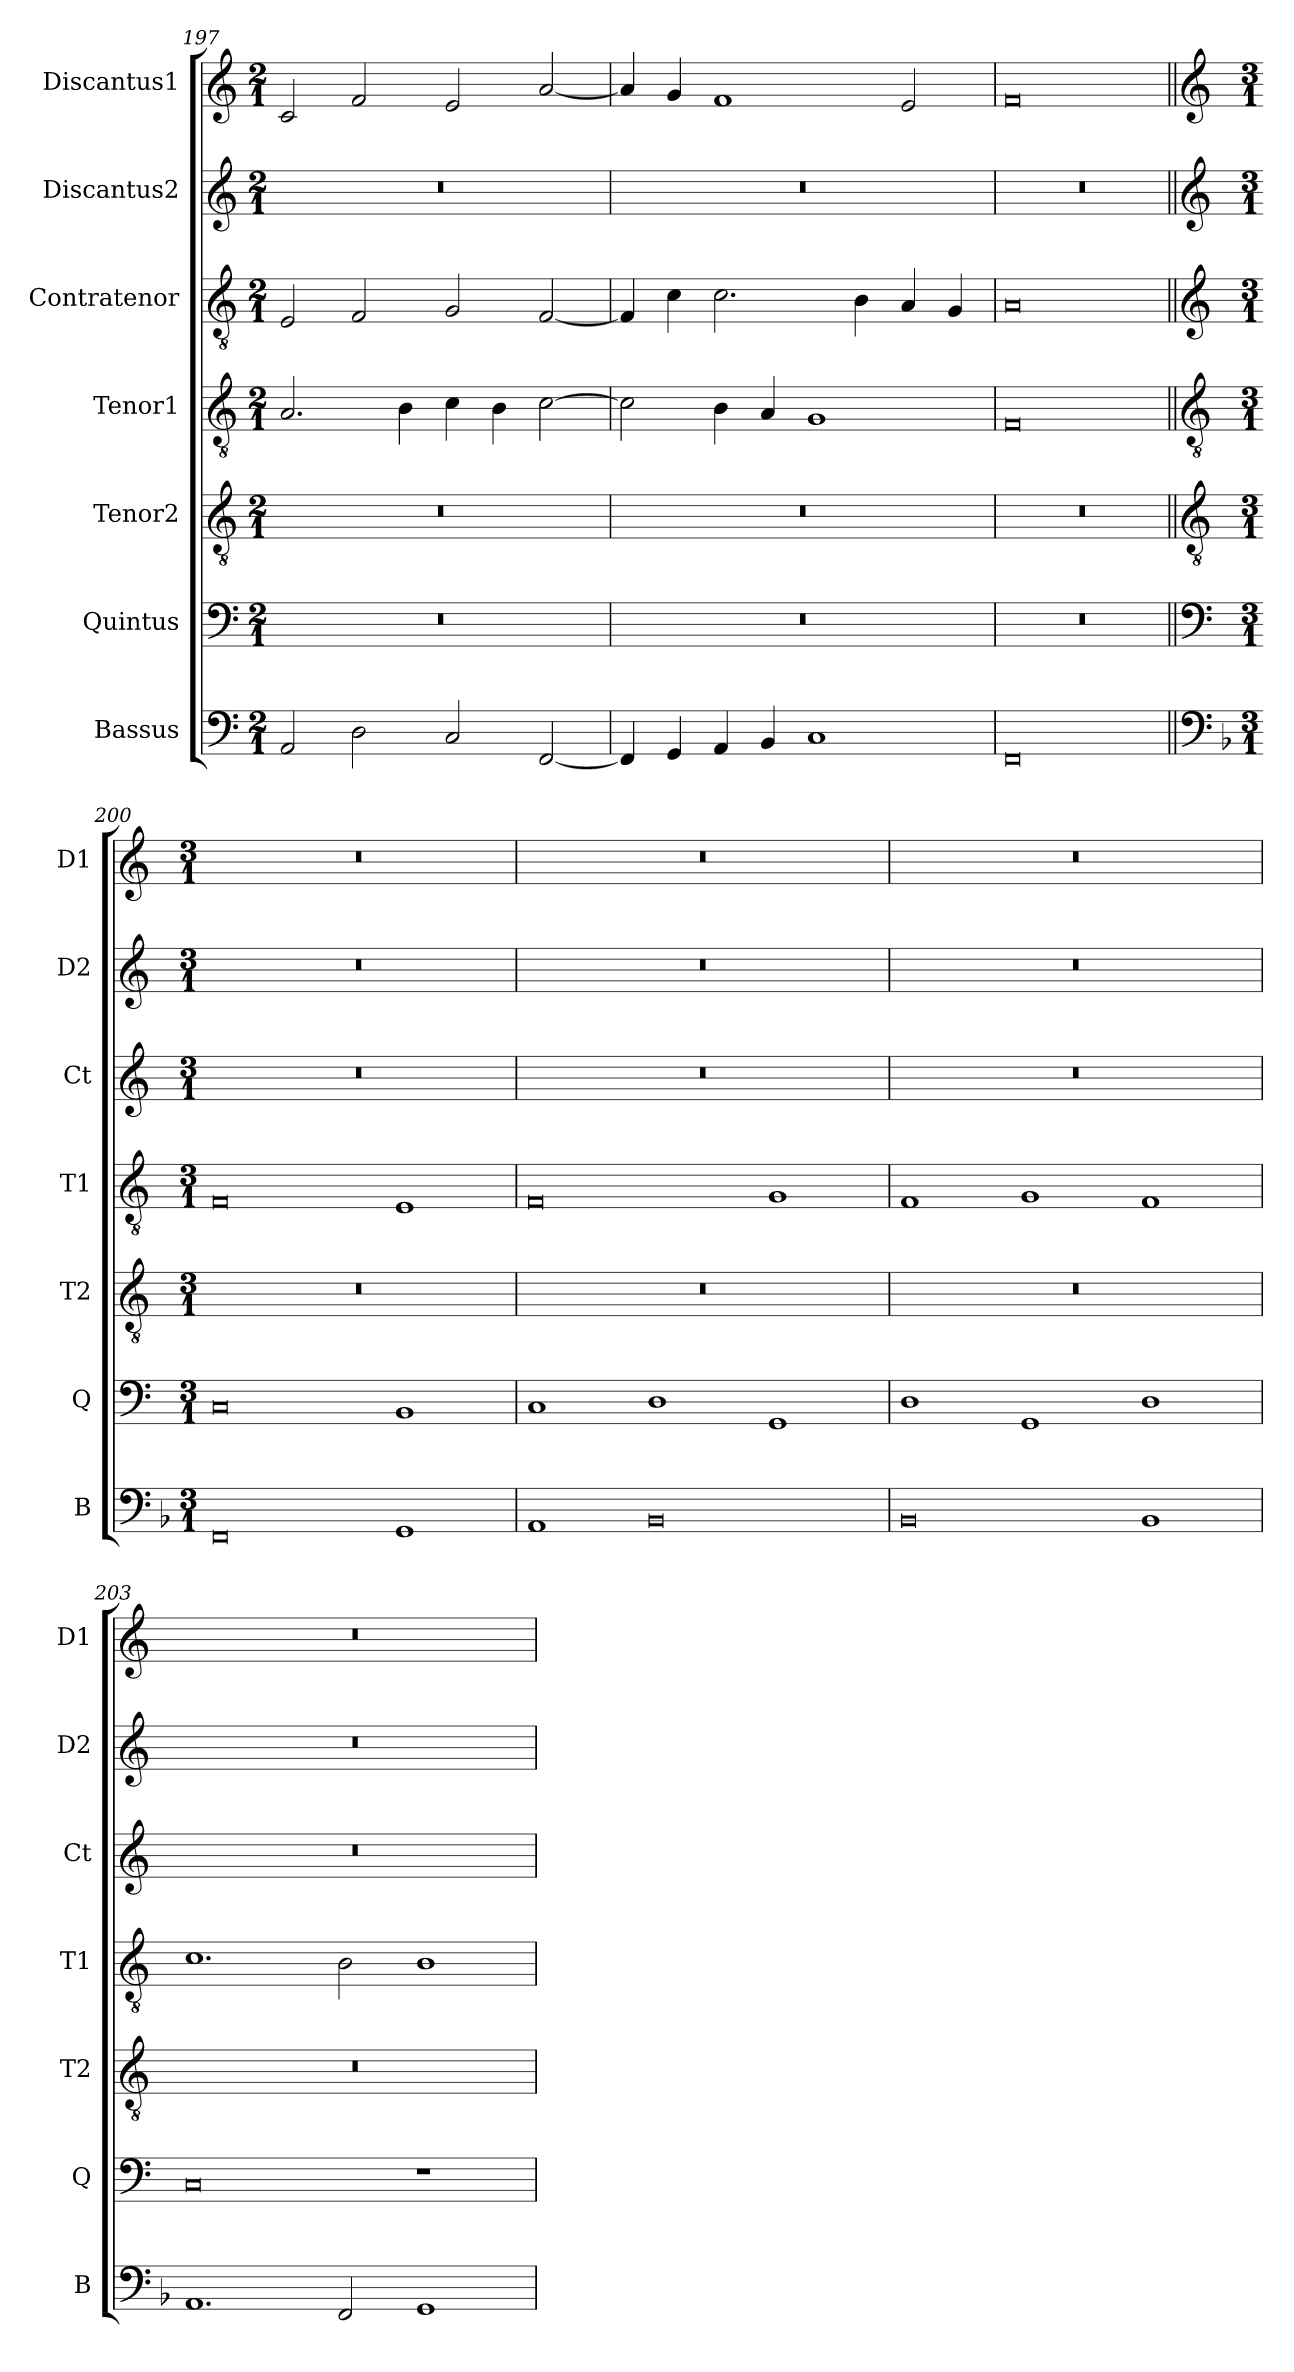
**kern	**kern	**kern	**kern	**kern	**kern	**kern
*part7	*part6	*part5	*part4	*part3	*part2	*part1
*staff7	*staff6	*staff5	*staff4	*staff3	*staff2	*staff1
*I"Bassus	*I"Quintus	*I"Tenor2	*I"Tenor1	*I"Contratenor	*I"Discantus2	*I"Discantus1
*I'B	*I'Q	*I'T2	*I'T1	*I'Ct	*I'D2	*I'D1
*clefF4	*clefF4	*clefGv2	*clefGv2	*clefGv2	*clefG2	*clefG2
*k[]	*k[]	*k[]	*k[]	*k[]	*k[]	*k[]
*M2/1	*M2/1	*M2/1	*M2/1	*M2/1	*M2/1	*M2/1
=197	=197	=197	=197	=197	=197	=197
2AA/	0r	0r	2.A/	2E/	0r	2c/
2D\	.	.	.	2F/	.	2f/
.	.	.	4B\	.	.	.
2C/	.	.	4c\	2G/	.	2e/
.	.	.	4B\	.	.	.
[2FF/	.	.	[2c\	[2F/	.	[2a/
=198	=198	=198	=198	=198	=198	=198
4FF/]	0r	0r	2c\]	4F/]	0r	4a/]
4GG/	.	.	.	4c\	.	4g/
4AA/	.	.	4B\	2.c\	.	1f/
4BB/	.	.	4A/	.	.	.
1C/	.	.	1G/	.	.	.
.	.	.	.	4B\	.	.
.	.	.	.	4A/	.	2e/
.	.	.	.	4G/	.	.
=199	=199	=199	=199	=199	=199	=199
0FF/	0r	0r	0F/	0A/	0r	0f/
!!LO:LB:g=z
=200||	=200||	=200||	=200||	=200||	=200||	=200||
*clefF4	*clefF4	*clefGv2	*clefGv2	*clefG2	*clefG2	*clefG2
*k[b-]	*k[]	*k[]	*k[]	*k[]	*k[]	*k[]
*M3/1	*M3/1	*M3/1	*M3/1	*M3/1	*M3/1	*M3/1
0FF/	0C/	0.r	0F/	0.r	0.r	0.r
1GG/	1BB/	.	1E/	.	.	.
=201	=201	=201	=201	=201	=201	=201
1AA/	1C/	0.r	0F/	0.r	0.r	0.r
0BB-/	1D\	.	.	.	.	.
.	1GG/	.	1G/	.	.	.
=202	=202	=202	=202	=202	=202	=202
0BB-/	1D\	0.r	1F/	0.r	0.r	0.r
.	1GG/	.	1G/	.	.	.
1BB-/	1D\	.	1F/	.	.	.
=203	=203	=203	=203	=203	=203	=203
1.AA/	0C/	0.r	1.c\	0.r	0.r	0.r
2FF/	.	.	2B\	.	.	.
1GG/	1r	.	1B\	.	.	.
=	=	=	=	=	=	=
*-	*-	*-	*-	*-	*-	*-
